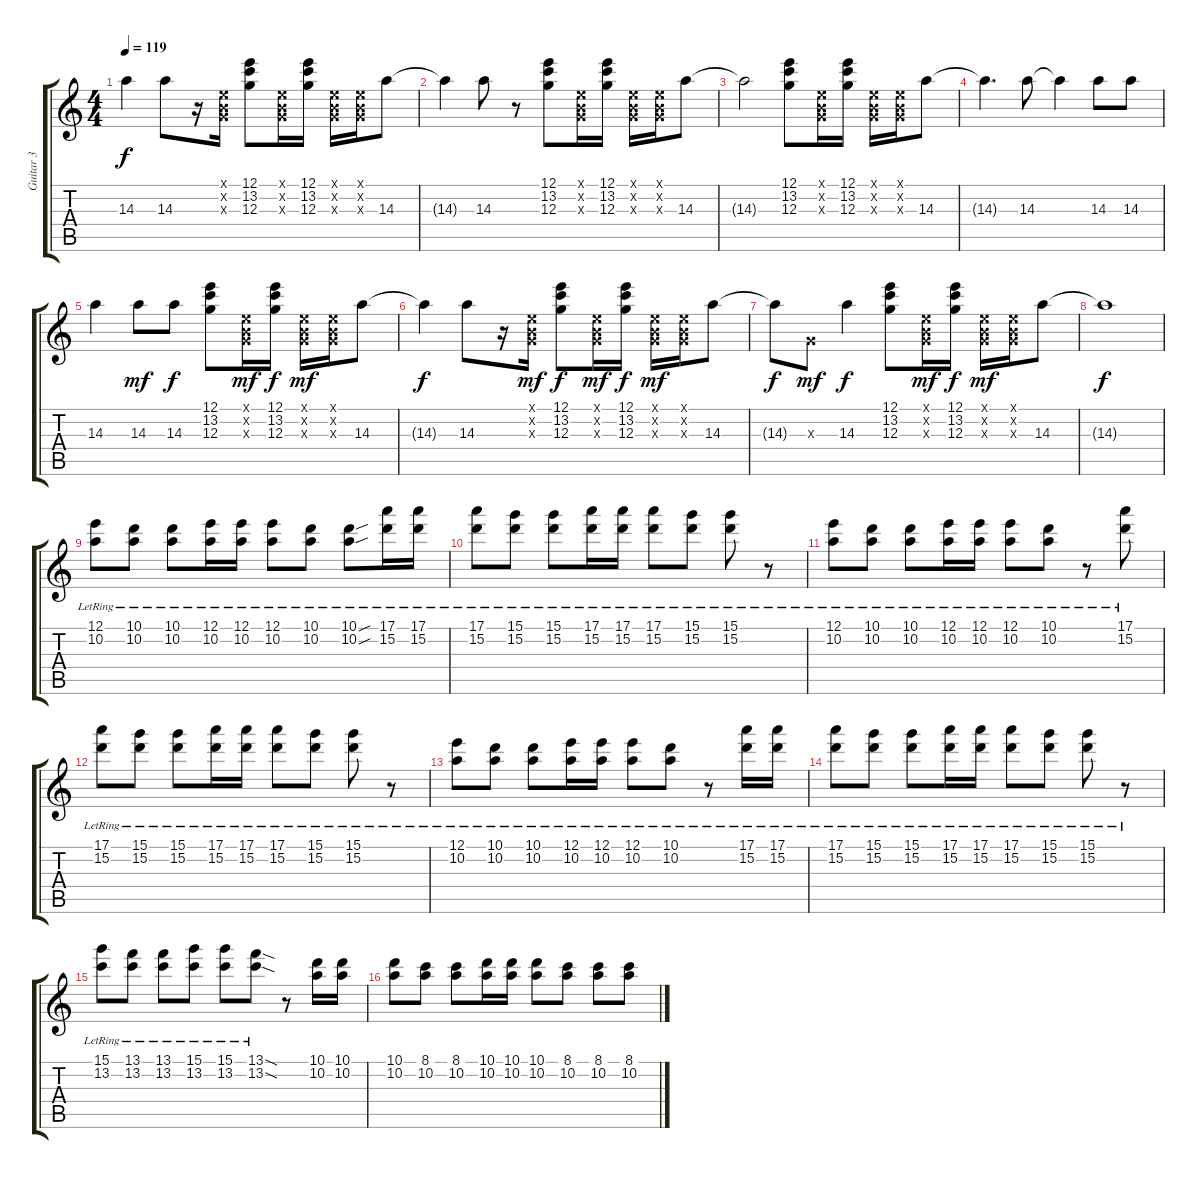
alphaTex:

\track ("Guitar 3" "Guitar 3") {instrument distortionguitar}
\staff {score tabs}
\tuning (E4 B3 G3 D3 A2 E2) {hide}
\ts (4 4)
\tempo 119
\clef g2
\ks c
14.3{t}.4{dy f} 14.3.8 r.16 (0.1{x} 0.2{x} 0.3{x}).16 (12.1 13.2 12.3).8 (0.1{x} 0.2{x} 0.3{x}).16 (12.1 13.2 12.3).16 (0.1{x} 0.2{x} 0.3{x}).16 (0.1{x} 0.2{x} 0.3{x}).16 14.3.8 |
14.3{t}.4 14.3.8 r.8 (12.1 13.2 12.3).8 (0.1{x} 0.2{x} 0.3{x}).16 (12.1 13.2 12.3).16 (0.1{x} 0.2{x} 0.3{x}).16 (0.1{x} 0.2{x} 0.3{x}).16 14.3.8 |
14.3{t}.2 (12.1 13.2 12.3).8 (0.1{x} 0.2{x} 0.3{x}).16 (12.1 13.2 12.3).16 (0.1{x} 0.2{x} 0.3{x}).16 (0.1{x} 0.2{x} 0.3{x}).16 14.3.8 |
14.3{t}.4{d} 14.3.8 14.3{t}.4 14.3.8 14.3.8 |
14.3.4 14.3.8{dy mf} 14.3.8{dy f} (12.1 13.2 12.3).8 (0.1{x} 0.2{x} 0.3{x}).16{dy mf} (12.1 13.2 12.3).16{dy f} (0.1{x} 0.2{x} 0.3{x}).16{dy mf} (0.1{x} 0.2{x} 0.3{x}).16 14.3.8 |
14.3{t}.4{dy f} 14.3.8 r.16 (0.1{x} 0.2{x} 0.3{x}).16{dy mf} (12.1 13.2 12.3).8{dy f} (0.1{x} 0.2{x} 0.3{x}).16{dy mf} (12.1 13.2 12.3).16{dy f} (0.1{x} 0.2{x} 0.3{x}).16{dy mf} (0.1{x} 0.2{x} 0.3{x}).16 14.3.8 |
14.3{t}.8{dy f} 0.3{x}.8{dy mf} 14.3.4{dy f} (12.1 13.2 12.3).8 (0.1{x} 0.2{x} 0.3{x}).16{dy mf} (12.1 13.2 12.3).16{dy f} (0.1{x} 0.2{x} 0.3{x}).16{dy mf} (0.1{x} 0.2{x} 0.3{x}).16 14.3.8 |
14.3{t}.1{dy f} |
(12.1 10.2{lr}).8 (10.1 10.2{lr}).8 (10.1 10.2{lr}).8 (12.1 10.2{lr}).16 (12.1 10.2{lr}).16 (12.1 10.2{lr}).8 (10.1 10.2{lr}).8 (10.1{sou} 10.2{sou lr}).8 (17.1 15.2{lr}).16 (17.1 15.2{lr}).16 |
(17.1 15.2{lr}).8 (15.1 15.2{lr}).8 (15.1 15.2{lr}).8 (17.1 15.2{lr}).16 (17.1 15.2{lr}).16 (17.1 15.2{lr}).8 (15.1 15.2{lr}).8 (15.1 15.2{lr}).8 r.8 |
(12.1 10.2{lr}).8 (10.1 10.2{lr}).8 (10.1 10.2{lr}).8 (12.1 10.2{lr}).16 (12.1 10.2{lr}).16 (12.1 10.2{lr}).8 (10.1 10.2{lr}).8 r.8 (17.1 15.2{lr}).8 |
(17.1 15.2{lr}).8 (15.1 15.2{lr}).8 (15.1 15.2{lr}).8 (17.1 15.2{lr}).16 (17.1 15.2{lr}).16 (17.1 15.2{lr}).8 (15.1 15.2{lr}).8 (15.1 15.2{lr}).8 r.8 |
(12.1 10.2{lr}).8 (10.1 10.2{lr}).8 (10.1 10.2{lr}).8 (12.1 10.2{lr}).16 (12.1 10.2{lr}).16 (12.1 10.2{lr}).8 (10.1 10.2{lr}).8 r.8 (17.1 15.2{lr}).16 (17.1 15.2{lr}).16 |
(17.1 15.2{lr}).8 (15.1 15.2{lr}).8 (15.1 15.2{lr}).8 (17.1 15.2{lr}).16 (17.1 15.2{lr}).16 (17.1 15.2{lr}).8 (15.1 15.2{lr}).8 (15.1 15.2{lr}).8 r.8 |
(15.1 13.2{lr}).8 (13.1 13.2{lr}).8 (13.1 13.2{lr}).8 (15.1 13.2{lr}).8 (15.1 13.2{lr}).8 (13.1{sod} 13.2{sod lr}).8 r.8 (10.1 10.2).16 (10.1 10.2).16 |
(10.1 10.2).8 (8.1 10.2).8 (8.1 10.2).8 (10.1 10.2).16 (10.1 10.2).16 (10.1 10.2).8 (8.1 10.2).8 (8.1 10.2).8 (8.1 10.2).8
